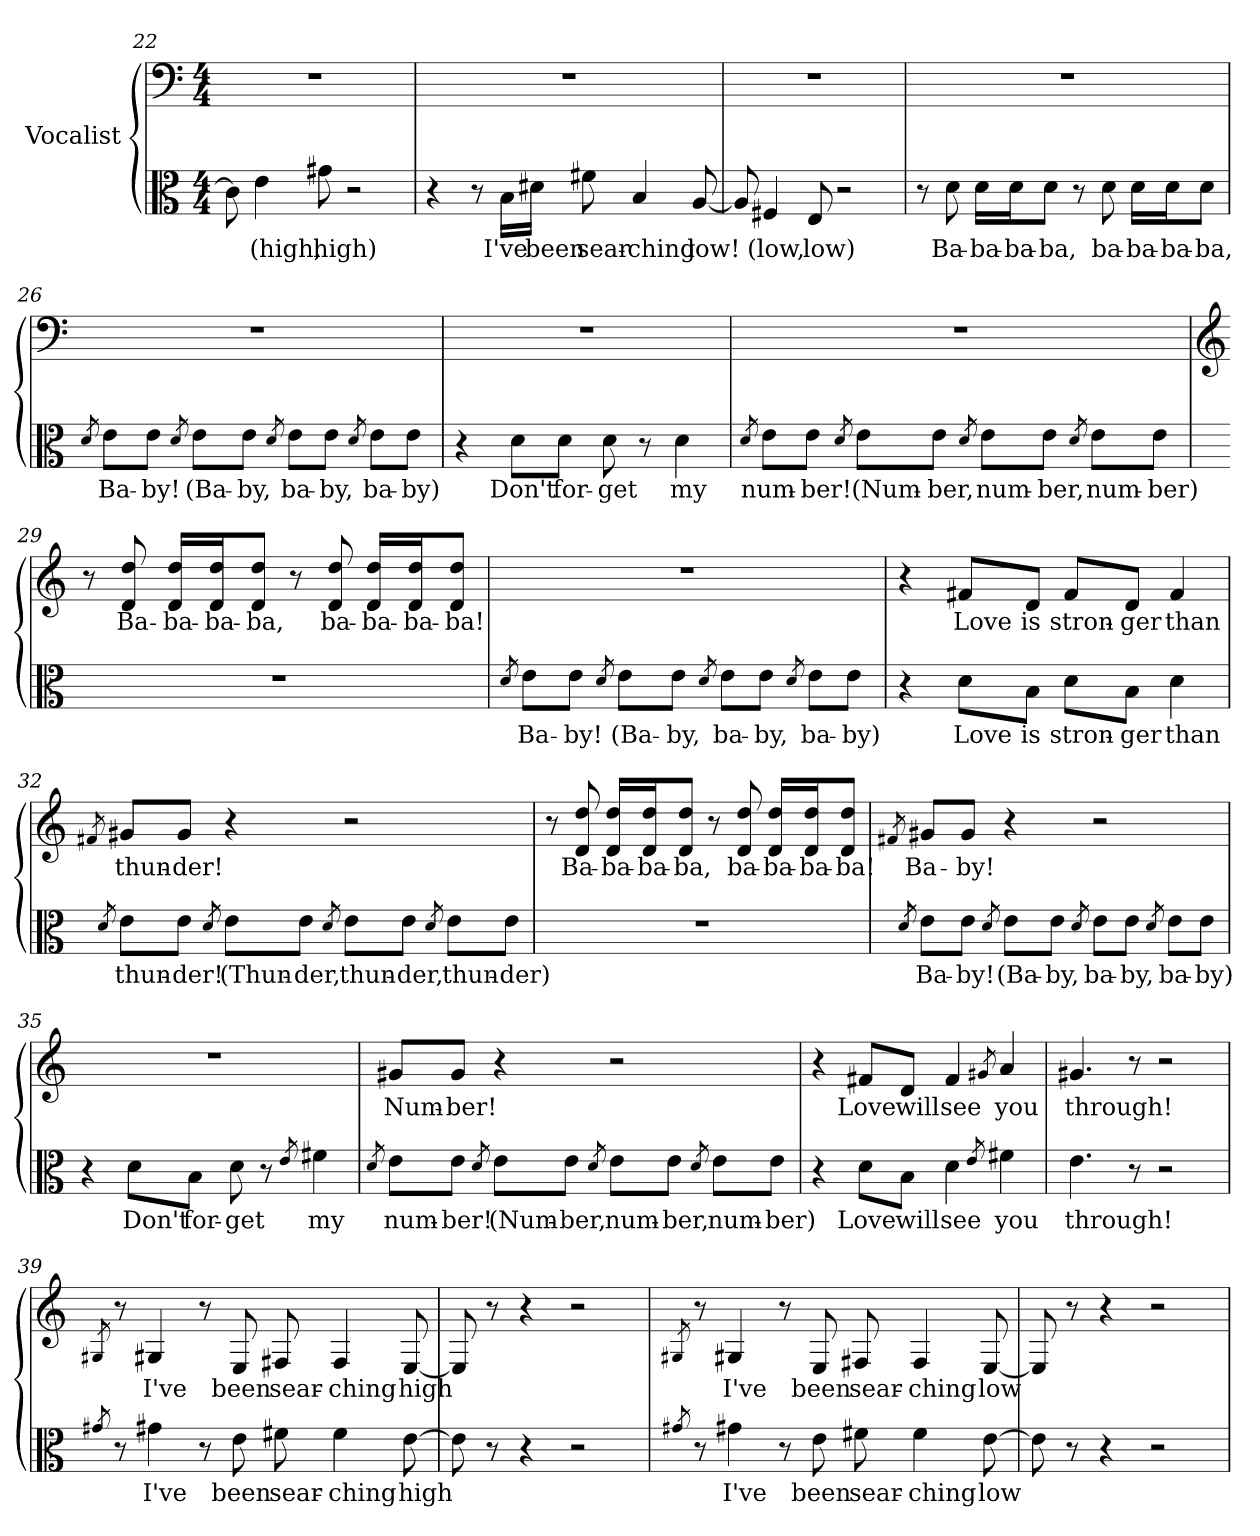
**kern	**text	**kern	**text
*part1	*part1	*part1	*part1
*staff2	*staff2	*staff1	*staff1
*I"Vocalist	*	*	*
*clefC3	*	*clefF4	*
*M4/4	*	*M4/4	*
=22	=22	=22	=22
8c#]	_	1r	.
4e	(high,	.	.
8g#X	high)	.	.
2r	.	.	.
=23	=23	=23	=23
4r	.	1r	.
8r	.	.	.
16B\LL	I've	.	.
16d#X\JJ	been	.	.
8f#X	sear-	.	.
4B	-ching	.	.
[8A	low!	.	.
=24	=24	=24	=24
8A]	_	1r	.
4F#X	(low,	.	.
8E	low)	.	.
2r	.	.	.
=25	=25	=25	=25
8r	.	1r	.
8d	Ba-	.	.
16d\LL	-ba-	.	.
16d\J	-ba-	.	.
8d\J	-ba,	.	.
8r	.	.	.
8d	ba-	.	.
16d\LL	-ba-	.	.
16d\J	-ba-	.	.
8d\J	-ba,	.	.
=26	=26	=26	=26
8qd	_	.	.
8e\L	Ba-	1r	.
8e\J	-by!	.	.
8qd	_	.	.
8e\L	(Ba-	.	.
8e\J	-by,	.	.
8qd	_	.	.
8e\L	ba-	.	.
8e\J	-by,	.	.
8qd	_	.	.
8e\L	ba-	.	.
8e\J	-by)	.	.
=27	=27	=27	=27
4r	.	1r	.
8d\L	Don't	.	.
8d\J	for-	.	.
8d	-get	.	.
8r	.	.	.
4d	my	.	.
=28	=28	=28	=28
8qd	_	.	.
8e\L	num-	1r	.
8e\J	-ber!	.	.
8qd	_	.	.
8e\L	(Num-	.	.
8e\J	-ber,	.	.
8qd	_	.	.
8e\L	num-	.	.
8e\J	-ber,	.	.
8qd	_	.	.
8e\L	num-	.	.
8e\J	-ber)	.	.
=29	=29	=29	=29
*	*	*clefG2	*
1r	.	8r	.
.	.	8d 8dd	Ba-
.	.	16d/ 16dd/LL	-ba-
.	.	16d/ 16dd/J	-ba-
.	.	8d/ 8dd/J	-ba,
.	.	8r	.
.	.	8d 8dd	ba-
.	.	16d/ 16dd/LL	-ba-
.	.	16d/ 16dd/J	-ba-
.	.	8d/ 8dd/J	-ba!
=30	=30	=30	=30
8qd	_	.	.
8e\L	Ba-	1r	.
8e\J	-by!	.	.
8qd	_	.	.
8e\L	(Ba-	.	.
8e\J	-by,	.	.
8qd	_	.	.
8e\L	ba-	.	.
8e\J	-by,	.	.
8qd	_	.	.
8e\L	ba-	.	.
8e\J	-by)	.	.
=31	=31	=31	=31
4r	.	4r	.
8d\L	Love	8f#X/L	Love
8B\J	is	8d/J	is
8d\L	stron-	8f#/L	stron-
8B\J	-ger	8d/J	-ger
4d	than	4f#	than
=32	=32	=32	=32
8qd	_	8qf#X	_
8e\L	thun-	8g#X/L	thun-
8e\J	-der!	8g#/J	-der!
8qd	_	.	.
8e\L	(Thun-	4r	.
8e\J	-der,	.	.
8qd	_	.	.
8e\L	thun-	2r	.
8e\J	-der,	.	.
8qd	_	.	.
8e\L	thun-	.	.
8e\J	-der)	.	.
=33	=33	=33	=33
1r	.	8r	.
.	.	8d 8dd	Ba-
.	.	16d/ 16dd/LL	-ba-
.	.	16d/ 16dd/J	-ba-
.	.	8d/ 8dd/J	-ba,
.	.	8r	.
.	.	8d 8dd	ba-
.	.	16d/ 16dd/LL	-ba-
.	.	16d/ 16dd/J	-ba-
.	.	8d/ 8dd/J	-ba!
=34	=34	=34	=34
8qd	_	8qf#X	_
8e\L	Ba-	8g#X/L	Ba-
8e\J	-by!	8g#/J	-by!
8qd	_	.	.
8e\L	(Ba-	4r	.
8e\J	-by,	.	.
8qd	_	.	.
8e\L	ba-	2r	.
8e\J	-by,	.	.
8qd	_	.	.
8e\L	ba-	.	.
8e\J	-by)	.	.
=35	=35	=35	=35
4r	.	1r	.
8d\L	Don't	.	.
8B\J	for-	.	.
8d	-get	.	.
8r	.	.	.
8qe	_	.	.
4f#X	my	.	.
=36	=36	=36	=36
8qd	_	.	.
8e\L	num-	8g#X/L	Num-
8e\J	-ber!	8g#/J	-ber!
8qd	_	.	.
8e\L	(Num-	4r	.
8e\J	-ber,	.	.
8qd	_	.	.
8e\L	num-	2r	.
8e\J	-ber,	.	.
8qd	_	.	.
8e\L	num-	.	.
8e\J	-ber)	.	.
=37	=37	=37	=37
4r	.	4r	.
8d\L	Love	8f#X/L	Love
8B\J	will	8d/J	will
4d	see	4f#	see
8qe	_	8qg#X	_
4f#X	you	4a	you
=38	=38	=38	=38
4.e	through!	4.g#X	through!
8r	.	8r	.
2r	.	2r	.
=39	=39	=39	=39
8qg#X	_	.	.
*	*	*clefF4	*
.	.	8qG#X	_
8r	.	8r	.
4g#X	I've	4G#X	I've
8r	.	8r	.
8e	been	8E	been
8f#X	sear-	8F#X	sear-
4f#	-ching	4F#	-ching
[8e	high	[8E	high
=40	=40	=40	=40
8e]	_	8E]	_
8r	.	8r	.
4r	.	4r	.
2r	.	2r	.
=41	=41	=41	=41
8qg#X	_	8qG#X	_
8r	.	8r	.
4g#X	I've	4G#X	I've
8r	.	8r	.
8e	been	8E	been
8f#X	sear-	8F#X	sear-
4f#	-ching	4F#	-ching
[8e	low	[8E	low
=42	=42	=42	=42
8e]	_	8E]	_
8r	.	8r	.
4r	.	4r	.
2r	.	2r	.
=	=	=	=
*-	*-	*-	*-
